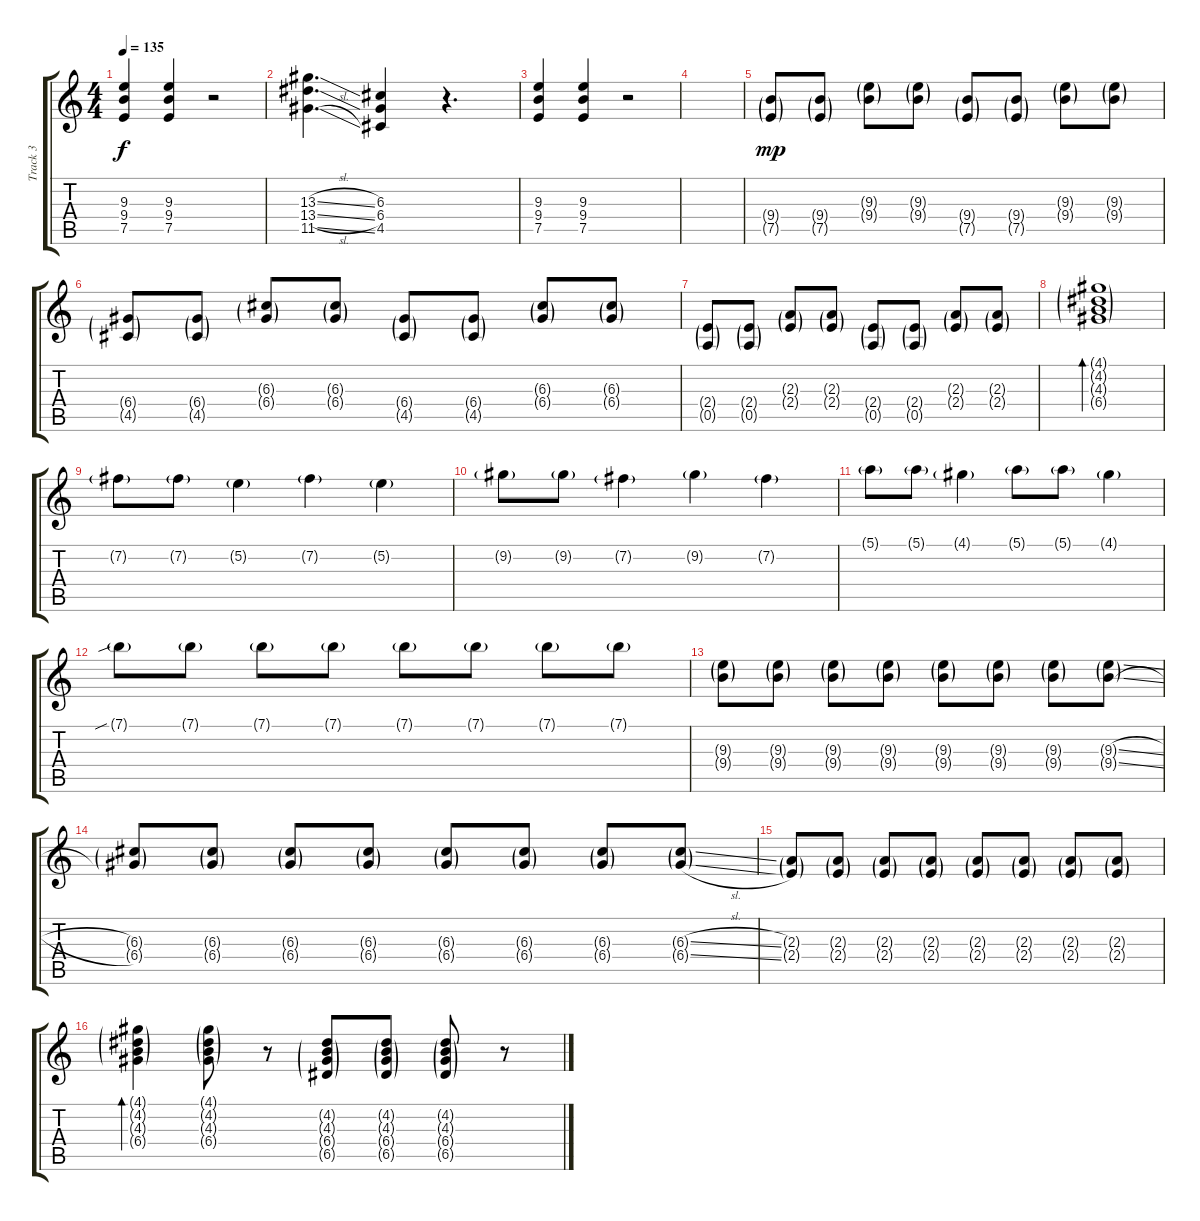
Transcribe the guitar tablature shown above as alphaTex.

\track ("Track 3" "Track 3") {instrument overdrivenguitar}
\staff {score tabs}
\tuning (E4 B3 G3 D3 A2 E2) {hide}
\ts (4 4)
\tempo 135
\clef g2
\ks c
(9.3 9.4 7.5).4{dy f} (9.3 9.4 7.5).4 r.2 |
(13.3{sl} 13.4{sl} 11.5{sl}).4{d} (6.3 6.4 4.5).4 r.4{d} |
(9.3 9.4 7.5).4 (9.3 9.4 7.5).4 r.2 |
|
(9.4{g} 7.5{g}).8{dy mp} (9.4{g} 7.5{g}).8 (9.3{g} 9.4{g}).8 (9.3{g} 9.4{g}).8 (9.4{g} 7.5{g}).8 (9.4{g} 7.5{g}).8 (9.3{g} 9.4{g}).8 (9.3{g} 9.4{g}).8 |
(6.4{g} 4.5{g}).8 (6.4{g} 4.5{g}).8 (6.3{g} 6.4{g}).8 (6.3{g} 6.4{g}).8 (6.4{g} 4.5{g}).8 (6.4{g} 4.5{g}).8 (6.3{g} 6.4{g}).8 (6.3{g} 6.4{g}).8 |
(2.4{g} 0.5{g}).8 (2.4{g} 0.5{g}).8 (2.3{g} 2.4{g}).8 (2.3{g} 2.4{g}).8 (2.4{g} 0.5{g}).8 (2.4{g} 0.5{g}).8 (2.3{g} 2.4{g}).8 (2.3{g} 2.4{g}).8 |
(4.1{g} 4.2{g} 4.3{g} 6.4{g}).1{bd 120} |
7.2{g}.8 7.2{g}.8 5.2{g}.4 7.2{g}.4 5.2{g}.4 |
9.2{g}.8 9.2{g}.8 7.2{g}.4 9.2{g}.4 7.2{g}.4 |
5.1{g}.8 5.1{g}.8 4.1{g}.4 5.1{g}.8 5.1{g}.8 4.1{g}.4 |
7.1{sib g}.8 7.1{g}.8 7.1{g}.8 7.1{g}.8 7.1{g}.8 7.1{g}.8 7.1{g}.8 7.1{g}.8 |
(9.3{g} 9.4{g}).8 (9.3{g} 9.4{g}).8 (9.3{g} 9.4{g}).8 (9.3{g} 9.4{g}).8 (9.3{g} 9.4{g}).8 (9.3{g} 9.4{g}).8 (9.3{g} 9.4{g}).8 (9.3{sl g} 9.4{sl g}).8 |
(6.3{g} 6.4{g}).8 (6.3{g} 6.4{g}).8 (6.3{g} 6.4{g}).8 (6.3{g} 6.4{g}).8 (6.3{g} 6.4{g}).8 (6.3{g} 6.4{g}).8 (6.3{g} 6.4{g}).8 (6.3{sl g} 6.4{sl g}).8 |
(2.3{g} 2.4{g}).8 (2.3{g} 2.4{g}).8 (2.3{g} 2.4{g}).8 (2.3{g} 2.4{g}).8 (2.3{g} 2.4{g}).8 (2.3{g} 2.4{g}).8 (2.3{g} 2.4{g}).8 (2.3{g} 2.4{g}).8 |
(4.1{g} 4.2{g} 4.3{g} 6.4{g}).4{bd 120} (4.1{g} 4.2{g} 4.3{g} 6.4{g}).8 r.8 (4.2{g} 4.3{g} 6.4{g} 6.5{g}).8 (4.2{g} 4.3{g} 6.4{g} 6.5{g}).8 (4.2{g} 4.3{g} 6.4{g} 6.5{g}).8 r.8
